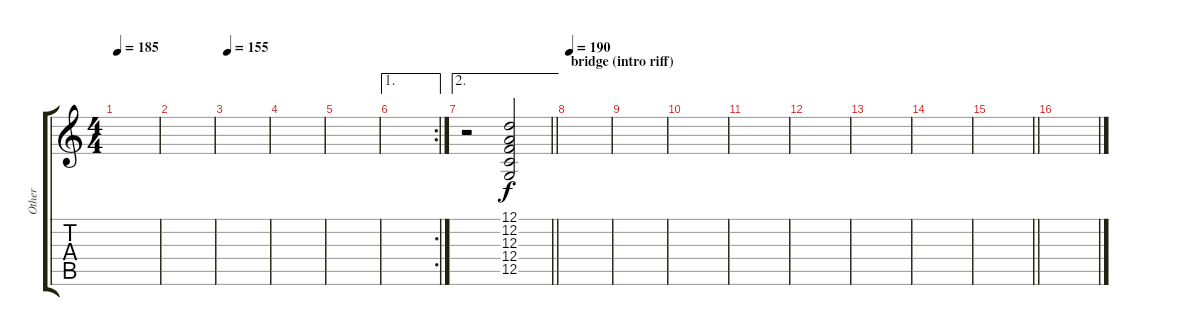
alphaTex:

\track ("Other" "Other") {instrument reversecymbal}
\staff {score tabs}
\tuning (D4 A3 F3 C3 G2 C2) {hide}
\ts (4 4)
\tempo 185
\clef g2
\ks c
|
|
\tempo 155
|
|
|
\ae 1
\rc 2
|
\ae 2
\barLineRight lightlight
r.2 (12.1 12.2 12.3 12.4 12.5).2 |
\section ("" "bridge (intro riff)")
\tempo 190
|
|
|
|
|
|
|
\barLineRight lightlight
|
\section ("" "")
